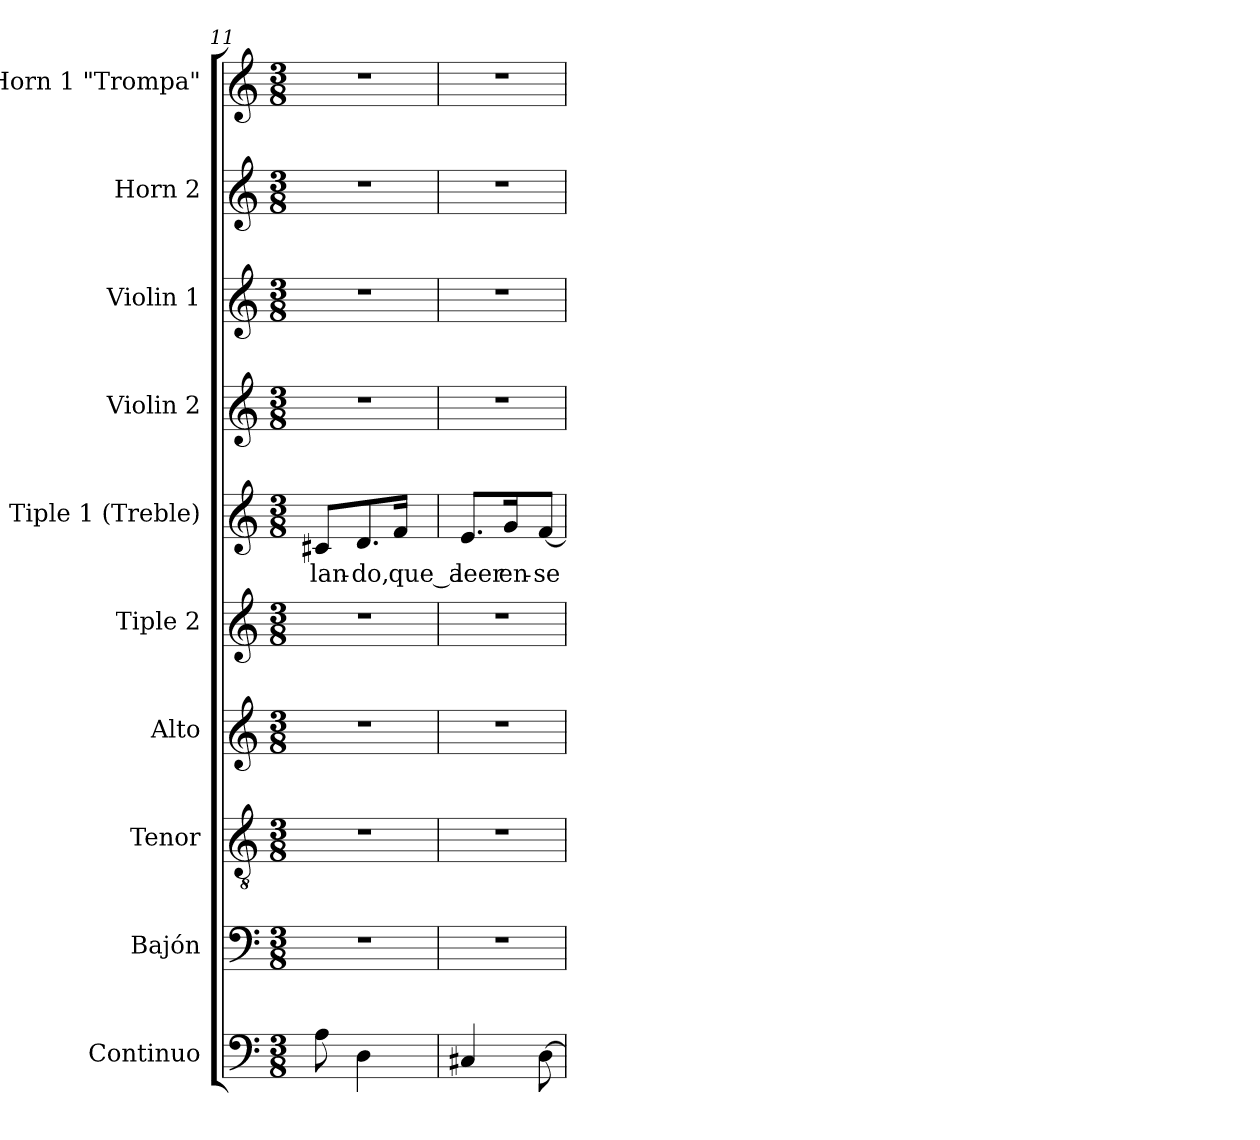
**kern	**kern	**kern	**kern	**kern	**kern	**text	**kern	**kern	**kern	**kern
*part10	*part9	*part8	*part7	*part6	*part5	*part5	*part4	*part3	*part2	*part1
*staff10	*staff9	*staff8	*staff7	*staff6	*staff5	*staff5	*staff4	*staff3	*staff2	*staff1
*I"Continuo	*I"Bajón	*I"Tenor	*I"Alto	*I"Tiple 2	*I"Tiple 1 (Treble)	*	*I"Violin 2	*I"Violin 1	*I"Horn 2	*I"Horn 1 "Trompa"
*I'Cont.	*	*I'T.	*I'A.	*	*	*	*I'Vln. 2	*I'Vln. 1	*I'Hn 1.	*I'Hn 1.
*clefF4	*clefF4	*clefGv2	*clefG2	*clefG2	*clefG2	*	*clefG2	*clefG2	*clefG2	*clefG2
*	*	*ITrd7c12	*	*	*	*	*	*	*ITrd7c12	*ITrd7c12
*k[]	*k[]	*k[]	*k[]	*k[]	*k[]	*	*k[]	*k[]	*k[]	*k[]
*C:	*C:	*C:	*C:	*C:	*C:	*	*C:	*C:	*C:	*C:
*M3/8	*M3/8	*M3/8	*M3/8	*M3/8	*M3/8	*	*M3/8	*M3/8	*M3/8	*M3/8
=11	=11	=11	=11	=11	=11	=11	=11	=11	=11	=11
!	!LO:N:vis=1	!LO:N:vis=1	!LO:N:vis=1	!LO:N:vis=1	!	!	!	!	!	!
!	!	!	!	!	!	!LO:LY:b:color=#000000	!LO:N:vis=1	!LO:N:vis=1	!LO:N:vis=1	!LO:N:vis=1
8Ai\	4.r	4.r	4.r	4.r	8c#Xi/L	-lan-	4.r	4.r	4.r	4.r
!	!	!	!	!	!	!LO:LY:b:color=#000000	!	!	!	!
4Di\	.	.	.	.	8.di/	-do,	.	.	.	.
!	!	!	!	!	!	!LO:LY:b:color=#000000	!	!	!	!
.	.	.	.	.	16fi/Jk	que_a	.	.	.	.
=12	=12	=12	=12	=12	=12	=12	=12	=12	=12	=12
!	!LO:N:vis=1	!LO:N:vis=1	!LO:N:vis=1	!LO:N:vis=1	!	!	!	!	!	!
!	!	!	!	!	!	!LO:LY:b:color=#000000	!LO:N:vis=1	!LO:N:vis=1	!LO:N:vis=1	!LO:N:vis=1
4C#Xi/	4.r	4.r	4.r	4.r	8.ei/L	leer	4.r	4.r	4.r	4.r
!	!	!	!	!	!	!LO:LY:b:color=#000000	!	!	!	!
.	.	.	.	.	16gi/K	en-	.	.	.	.
!	!	!	!	!	!	!LO:LY:b:color=#000000	!	!	!	!
[8Di\	.	.	.	.	[8fi/J	-se-	.	.	.	.
=	=	=	=	=	=	=	=	=	=	=
*-	*-	*-	*-	*-	*-	*-	*-	*-	*-	*-
